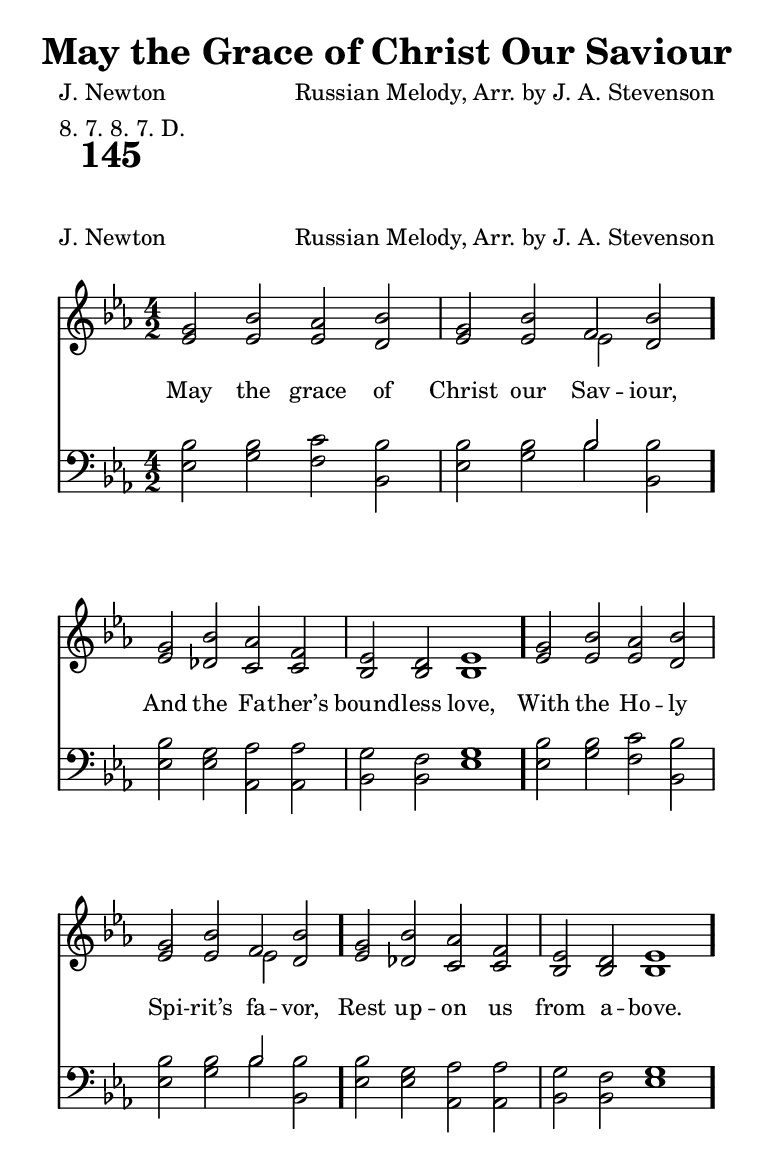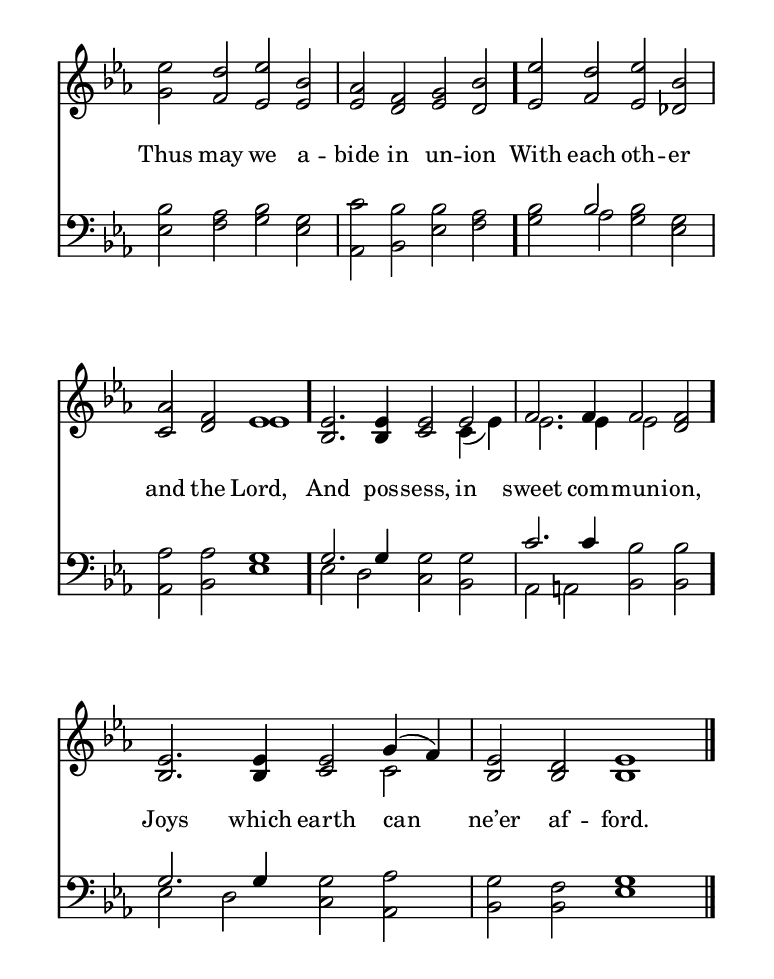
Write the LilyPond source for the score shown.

\include "common/global.ily"
\paper {
  \include "common/paper.ily"
  ragged-last-bottom = ##t
  system-system-spacing.padding = 6
  system-count = #(cond (is-eogsized 4) (#t #f))
  scoreTitleMarkup = \markup {
    \override #'(baseline-skip . 3.5)
    \column {
      \override #'(baseline-skip . 3.5)
      \column {
        \fill-line {
          \huge \larger \larger \bold {
            \concat { "  " \fromproperty #'header:hymnnumber }
            \mytitle
            \null
          }
        }
        \fill-line {
          \lower #4 \fromproperty #'header:poet
          \smaller \bold \mysubtitle
          \lower #4 \fromproperty #'header:composer
        }
      }
    }
  }
}

\header{
  hymnnumber = "145"
  title = "May the Grace of Christ Our Saviour"
  tunename = "Vesper Hymn"
  meter = "8. 7. 8. 7. D."
  poet = "J. Newton"
  composer = "Russian Melody, Arr. by J. A. Stevenson"
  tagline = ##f
}

% for fermata in MIDI
ta = { \tempo 2=80 }
tb = { \tempo 2=40 }

global = {
  \include "common/overrides.ily"
  \override Staff.TimeSignature.style = #'numbered
  \time 4/2
  \override Score.MetronomeMark.transparent = ##t % hide all fermata changes too
  \ta
  \key ees \major
  \autoBeamOff
}

notesSoprano = {
\global
\relative c'' {

g2 bes aes bes | g bes f bes
g2 bes aes f | ees d ees1
g2 bes aes bes | g bes f bes
g2 bes aes f | ees d ees1

ees'2 d ees bes | aes f g bes
ees2 d ees bes | aes f ees1
ees2. ees4 ees2 ees | f2. f4 f2 f
ees2. ees4 ees2 g4( f) | ees2 d ees1

\bar "|."

}
}

notesAlto = {
\global
\relative e' {

ees2 ees ees d | ees ees ees d
ees2 des c c | bes bes bes1
ees2 ees ees d | ees ees ees d
ees2 des c c | bes bes bes1

g'2 f ees ees | ees d ees d
ees2 f ees des | c d ees1
bes2. bes4 c2 c4( ees) | ees2. ees4 ees2 d
bes2. bes4 c2 c | bes bes bes1

}
}

notesTenor = {
\global
\relative a {

bes2 bes c bes | bes bes bes bes
bes2 g aes aes | g f g1
bes2 bes c bes | bes bes bes bes
bes2 g aes aes | g f g1

bes2 aes bes g | c bes bes aes
bes2 bes bes g | aes aes g1
g2. g4 g2 g | c2. c4 bes2 bes
g2. g4 g2 aes | g f g1

}
}

notesBass = {
\global
\relative f {

ees2 g f bes, | ees g bes bes,
ees2 ees aes, aes | bes bes ees1
ees2 g f bes, | ees g bes bes,
ees2 ees aes, aes | bes bes ees1

ees2 f g ees | aes, bes ees f
g2 aes g ees | aes, bes ees1
ees2 d c bes | aes a bes bes
ees d c aes | bes bes ees1


}
}

wordsA = \lyricmode {

May the grace of Christ our Sav -- iour, \bar "."
And the Fa -- ther’s bound -- less love, \bar "."
With the Ho -- ly Spi -- rit’s fa -- vor, \bar "."
Rest up -- on us from a -- bove. \bar "."
Thus may we a -- bide in un -- ion \bar "."
With each oth -- er and the Lord, \bar "."
And pos -- sess, in sweet com -- mun -- ion, \bar "."
Joys which earth can ne’er af -- ford. \bar "."

}

\score {
  \context ChoirStaff <<
    \context Staff = upper <<
      \set Staff.autoBeaming = ##f
      \set ChoirStaff.systemStartDelimiter = #'SystemStartBar
      \set ChoirStaff.printPartCombineTexts = ##f
      \partcombine #'(2 . 9) \notesSoprano \notesAlto
      \context NullVoice = sopranos { \voiceOne << \notesSoprano >> }
      \context NullVoice = altos { \voiceTwo << \notesAlto >> }
      \context Lyrics = one   \lyricsto sopranos \wordsA
    >>
    \context Staff = men <<
      \set Staff.autoBeaming = ##f
      \clef bass
      \set ChoirStaff.printPartCombineTexts = ##f
      \partcombine #'(2 . 9) \notesTenor \notesBass
      \context NullVoice = tenors { \voiceOne << \notesTenor >> }
      \context NullVoice = basses { \voiceTwo << \notesBass >> }
    >>
  >>
  \layout {
    \include "common/layout.ily"
  }
  \midi{
    \include "common/midi.ily"
  }
}

\version "2.19.49"  % necessary for upgrading to future LilyPond versions.

% vi:set et ts=2 sw=2 ai nocindent syntax=lilypond:
